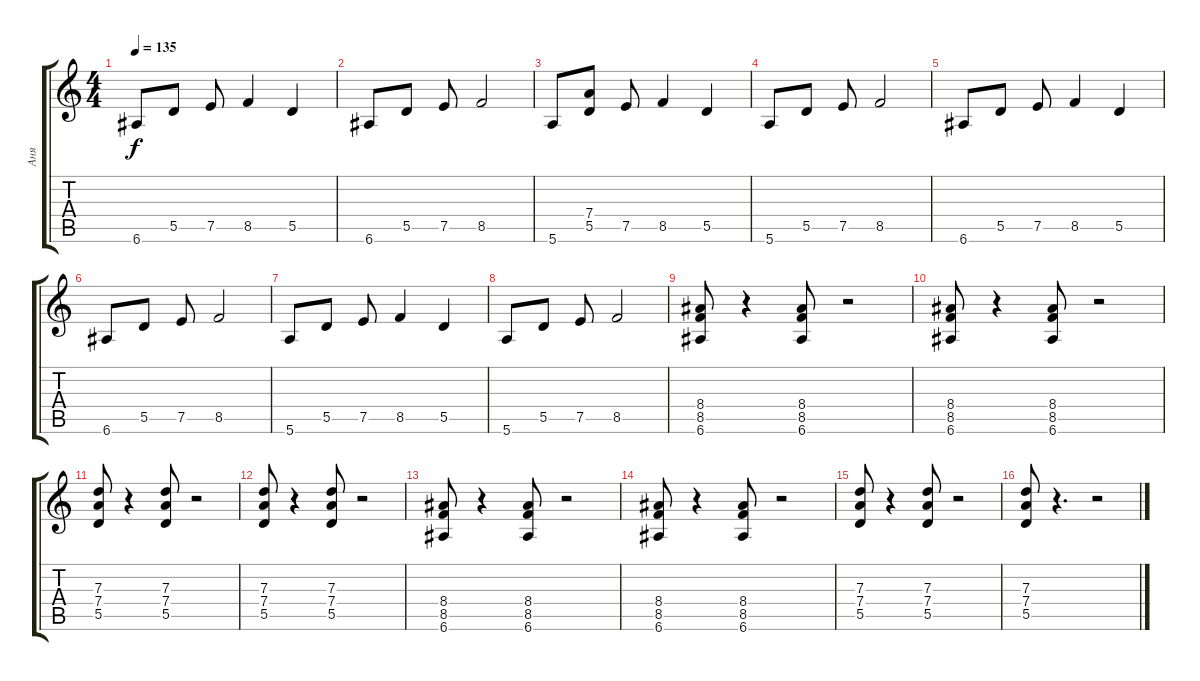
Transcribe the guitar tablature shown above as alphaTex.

\track ("Аня" "Аня") {instrument distortionguitar}
\staff {score tabs}
\tuning (E4 B3 G3 D3 A2 E2) {hide}
\ts (4 4)
\tempo 135
\clef g2
\ks c
6.6.8{dy f} 5.5.8 7.5.8 8.5.4 5.5.4 |
6.6.8 5.5.8 7.5.8 8.5.2 |
5.6.8 (7.4 5.5).8 7.5.8 8.5.4 5.5.4 |
5.6.8 5.5.8 7.5.8 8.5.2 |
6.6.8 5.5.8 7.5.8 8.5.4 5.5.4 |
6.6.8 5.5.8 7.5.8 8.5.2 |
5.6.8 5.5.8 7.5.8 8.5.4 5.5.4 |
5.6.8 5.5.8 7.5.8 8.5.2 |
(8.4 8.5 6.6).8 r.4 (8.4 8.5 6.6).8 r.2 |
(8.4 8.5 6.6).8 r.4 (8.4 8.5 6.6).8 r.2 |
(7.3 7.4 5.5).8 r.4 (7.3 7.4 5.5).8 r.2 |
(7.3 7.4 5.5).8 r.4 (7.3 7.4 5.5).8 r.2 |
(8.4 8.5 6.6).8 r.4 (8.4 8.5 6.6).8 r.2 |
(8.4 8.5 6.6).8 r.4 (8.4 8.5 6.6).8 r.2 |
(7.3 7.4 5.5).8 r.4 (7.3 7.4 5.5).8 r.2 |
(7.3 7.4 5.5).8 r.4{d} r.2
